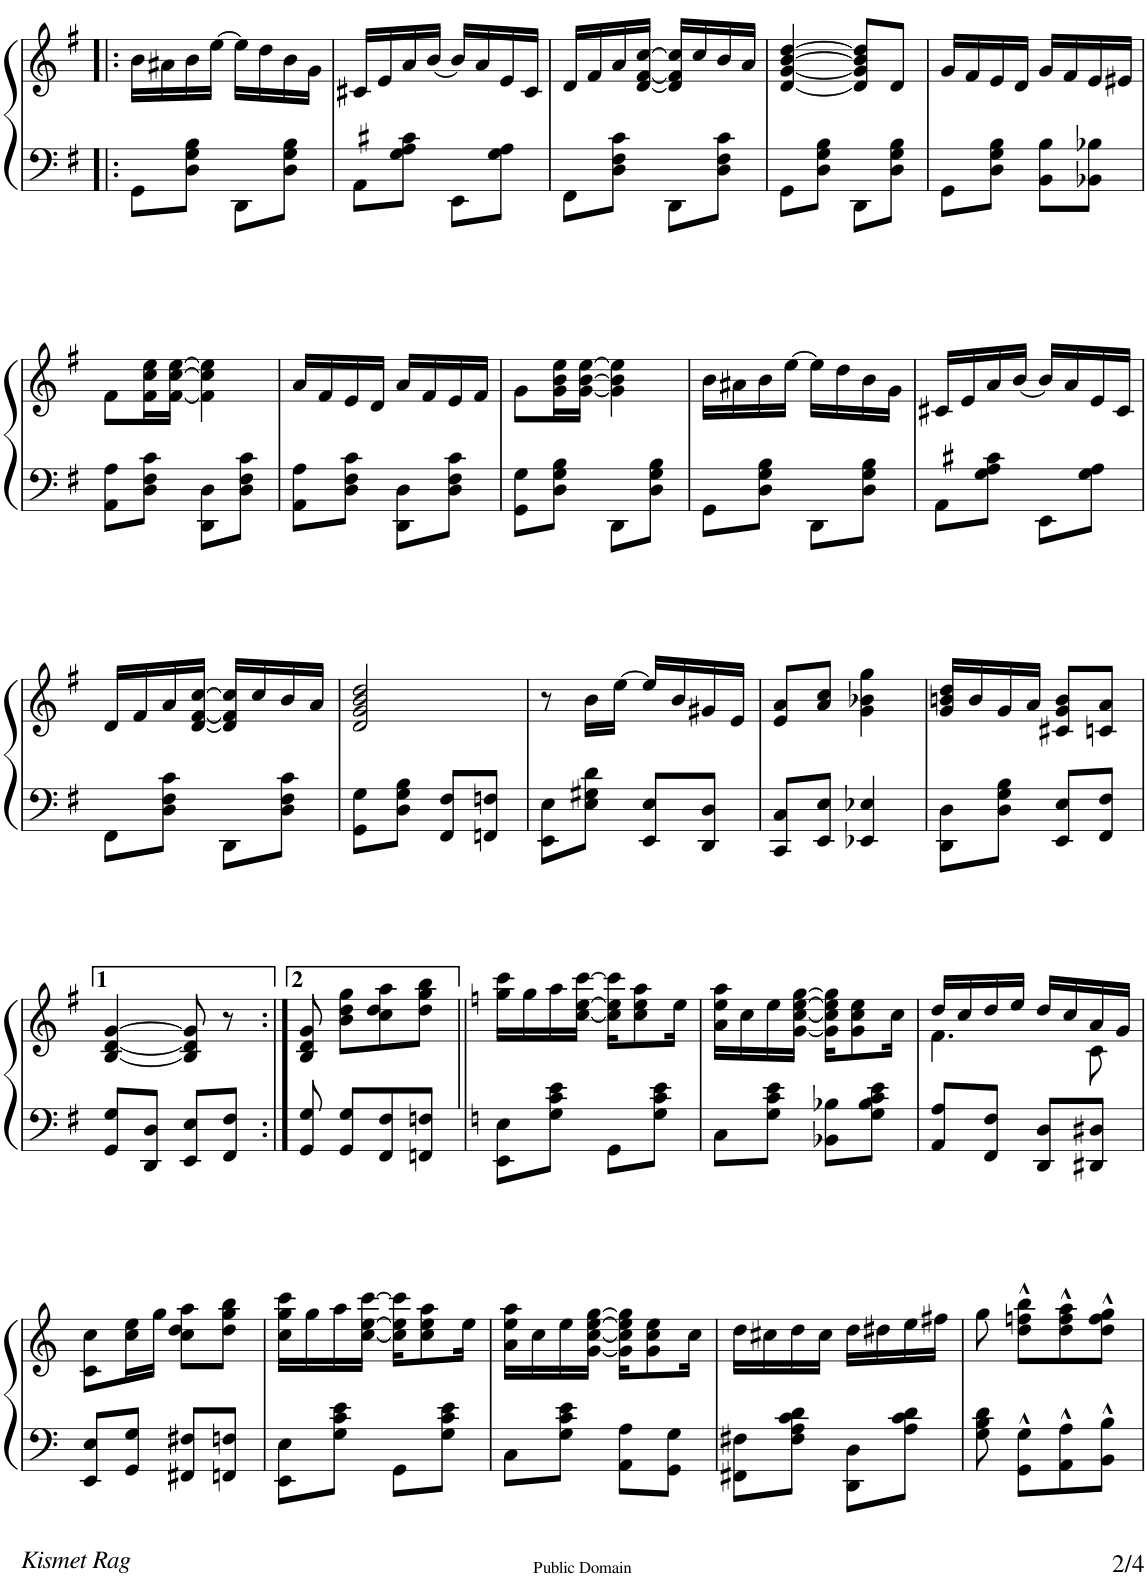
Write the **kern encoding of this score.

**kern	**kern
*part1	*part1
*staff2	*staff1
*I"Piano	*
*I'Pno.	*
!!LO:PB:g=z
*clefF4	*clefG2
*k[f#]	*k[f#]
*G:	*G:
*M2/4	*M2/4
=24!|:	=24!|:
8GG\L	16b\LL
.	16a#X\
8D\ 8G\ 8B\J	16b\
.	[16ee\JJ
8DD\L	16ee\LL]
.	16dd\
8D\ 8G\ 8B\J	16b\
.	16g\JJ
=25	=25
8AA\L	16c#X/LL
.	16e/
8G\ 8A\ 8c#X\J	16a/
.	[16b/JJ
8EE\L	16b/LL]
.	16a/
8G\ 8A\J	16e/
.	16c#/JJ
=26	=26
8FF#\L	16d/LL
.	16f#/
8D\ 8F#\ 8c\J	16a/
.	[16d/ [16f#/ [16cc/JJ
8DD\L	16d/] 16f#/] 16cc/]LL
.	16cc/
8D\ 8F#\ 8c\J	16b/
.	16a/JJ
=27	=27
8GG\L	[4d/ [4g/ [4b/ [4dd/
8D\ 8G\ 8B\J	.
8DD\L	8d/] 8g/] 8b/] 8dd/]L
8D\ 8G\ 8B\J	8d/J
=28	=28
8GG\L	16g/LL
.	16f#/
8D\ 8G\ 8B\J	16e/
.	16d/JJ
8BB\ 8B\L	16g/LL
.	16f#/
8BB-X\ 8B-X\J	16e/
.	16e#X/JJ
!!LO:LB:g=z
=29	=29
8AA\ 8A\L	8f#\L
8D\ 8F#\ 8c\J	16f#\ 16cc\ 16ee\L
.	[16f#\ [16cc\ [16ee\JJ
8DD\ 8D\L	4f#\] 4cc\] 4ee\]
8D\ 8F#\ 8c\J	.
=30	=30
8AA\ 8A\L	16a/LL
.	16f#/
8D\ 8F#\ 8c\J	16e/
.	16d/JJ
8DD\ 8D\L	16a/LL
.	16f#/
8D\ 8F#\ 8c\J	16e/
.	16f#/JJ
=31	=31
8GG\ 8G\L	8g\L
8D\ 8G\ 8B\J	16g\ 16b\ 16ee\L
.	[16g\ [16b\ [16ee\JJ
8DD\L	4g\] 4b\] 4ee\]
8D\ 8G\ 8B\J	.
=32	=32
8GG\L	16b\LL
.	16a#X\
8D\ 8G\ 8B\J	16b\
.	[16ee\JJ
8DD\L	16ee\LL]
.	16dd\
8D\ 8G\ 8B\J	16b\
.	16g\JJ
=33	=33
8AA\L	16c#X/LL
.	16e/
8G\ 8A\ 8c#X\J	16a/
.	[16b/JJ
8EE\L	16b/LL]
.	16a/
8G\ 8A\J	16e/
.	16c#/JJ
!!LO:LB:g=z
=34	=34
8FF#\L	16d/LL
.	16f#/
8D\ 8F#\ 8c\J	16a/
.	[16d/ [16f#/ [16cc/JJ
8DD\L	16d/] 16f#/] 16cc/]LL
.	16cc/
8D\ 8F#\ 8c\J	16b/
.	16a/JJ
=35	=35
8GG\ 8G\L	2d/ 2g/ 2b/ 2dd/
8D\ 8G\ 8B\J	.
8FF#/ 8F#/L	.
8FFn/ 8Fn/J	.
=36	=36
8EE\ 8E\L	8r
8E\ 8G#X\ 8d\J	16b\LL
.	[16ee\JJ
8EE/ 8E/L	16ee/LL]
.	16b/
8DD/ 8D/J	16g#X/
.	16e/JJ
=37	=37
8CC/ 8C/L	8e/ 8a/L
8EE/ 8E/J	8a/ 8cc/J
4EE-X/ 4E-X/	4g\ 4b-X\ 4gg\
=38	=38
8DD\ 8D\L	16g/ 16bn/ 16dd/LL
.	16b/
8D\ 8G\ 8B\J	16g/
.	16a/JJ
8EE/ 8E/L	8c#X/ 8g/ 8b/L
8FF#/ 8F#/J	8cn/ 8a/J
!!LO:LB:g=z
=39	=39
8GG/ 8G/L	[4B/ [4d/ [4g/
8DD/ 8D/J	.
8EE/ 8E/L	8B/] 8d/] 8g/]
8FF#/ 8F#/J	8r
=40:|!	=40:|!
8GG/ 8G/	8B/ 8d/ 8g/
8GG/ 8G/L	8b\ 8dd\ 8gg\L
8FF#/ 8F#/	8cc\ 8dd\ 8aa\
8FFn/ 8Fn/J	8dd\ 8gg\ 8bb\J
=41||	=41||
*k[]	*k[]
*C:	*C:
8EE\ 8E\L	16gg\ 16ccc\LL
.	16gg\
8G\ 8c\ 8e\J	16aa\
.	[16cc\ [16ee\ [16ccc\JJ
8GG\L	16cc\] 16ee\] 16ccc\]KL
.	8cc\ 8ee\ 8aa\
8G\ 8c\ 8e\J	.
.	16ee\Jk
=42	=42
8C\L	16a\ 16ee\ 16aa\LL
.	16cc\
8G\ 8c\ 8e\J	16ee\
.	[16g\ [16cc\ [16ee\ [16gg\JJ
8BB-X\ 8B-X\L	16g\] 16cc\] 16ee\] 16gg\]KL
.	8g\ 8cc\ 8ee\
8G\ 8B-\ 8c\ 8e\J	.
.	16cc\Jk
=43	=43
*	*^
8AA/ 8A/L	16dd/LL	4.f\
.	16cc/	.
8FF/ 8F/J	16dd/	.
.	16ee/JJ	.
8DD/ 8D/L	16dd/LL	.
.	16cc/	.
8DD#X/ 8D#X/J	16a/	8c\
.	16g/JJ	.
*	*v	*v
!!LO:LB:g=z
=44	=44
8EE/ 8E/L	8c\ 8cc\L
8GG/ 8G/J	16cc\ 16ee\L
.	16gg\JJ
8FF#X/ 8F#X/L	8cc\ 8dd\ 8aa\L
8FFn/ 8Fn/J	8dd\ 8gg\ 8bb\J
=45	=45
8EE\ 8E\L	16cc\ 16gg\ 16ccc\LL
.	16gg\
8G\ 8c\ 8e\J	16aa\
.	[16cc\ [16ee\ [16ccc\JJ
8GG\L	16cc\] 16ee\] 16ccc\]KL
.	8cc\ 8ee\ 8aa\
8G\ 8c\ 8e\J	.
.	16ee\Jk
=46	=46
8C\L	16a\ 16ee\ 16aa\LL
.	16cc\
8G\ 8c\ 8e\J	16ee\
.	[16g\ [16cc\ [16ee\ [16gg\JJ
8AA\ 8A\L	16g\] 16cc\] 16ee\] 16gg\]KL
.	8g\ 8cc\ 8ee\
8GG\ 8G\J	.
.	16cc\Jk
=47	=47
8FF#X\ 8F#X\L	16dd\LL
.	16cc#X\
8F#\ 8A\ 8c\ 8d\J	16dd\
.	16cc#\JJ
8DD\ 8D\L	16dd\LL
.	16dd#X\
8A\ 8c\ 8d\J	16ee\
.	16ff#X\JJ
=48	=48
8G\ 8B\ 8d\	8gg\
8GG\^^ 8G\^^L	8dd\^^ 8ffn\^^ 8bb\^^L
8AA\^^ 8A\^^	8dd\^^ 8ff\^^ 8aa\^^
8BB\^^ 8B\^^J	8dd\^^ 8ff\^^ 8gg\^^J
=	=
*-	*-
